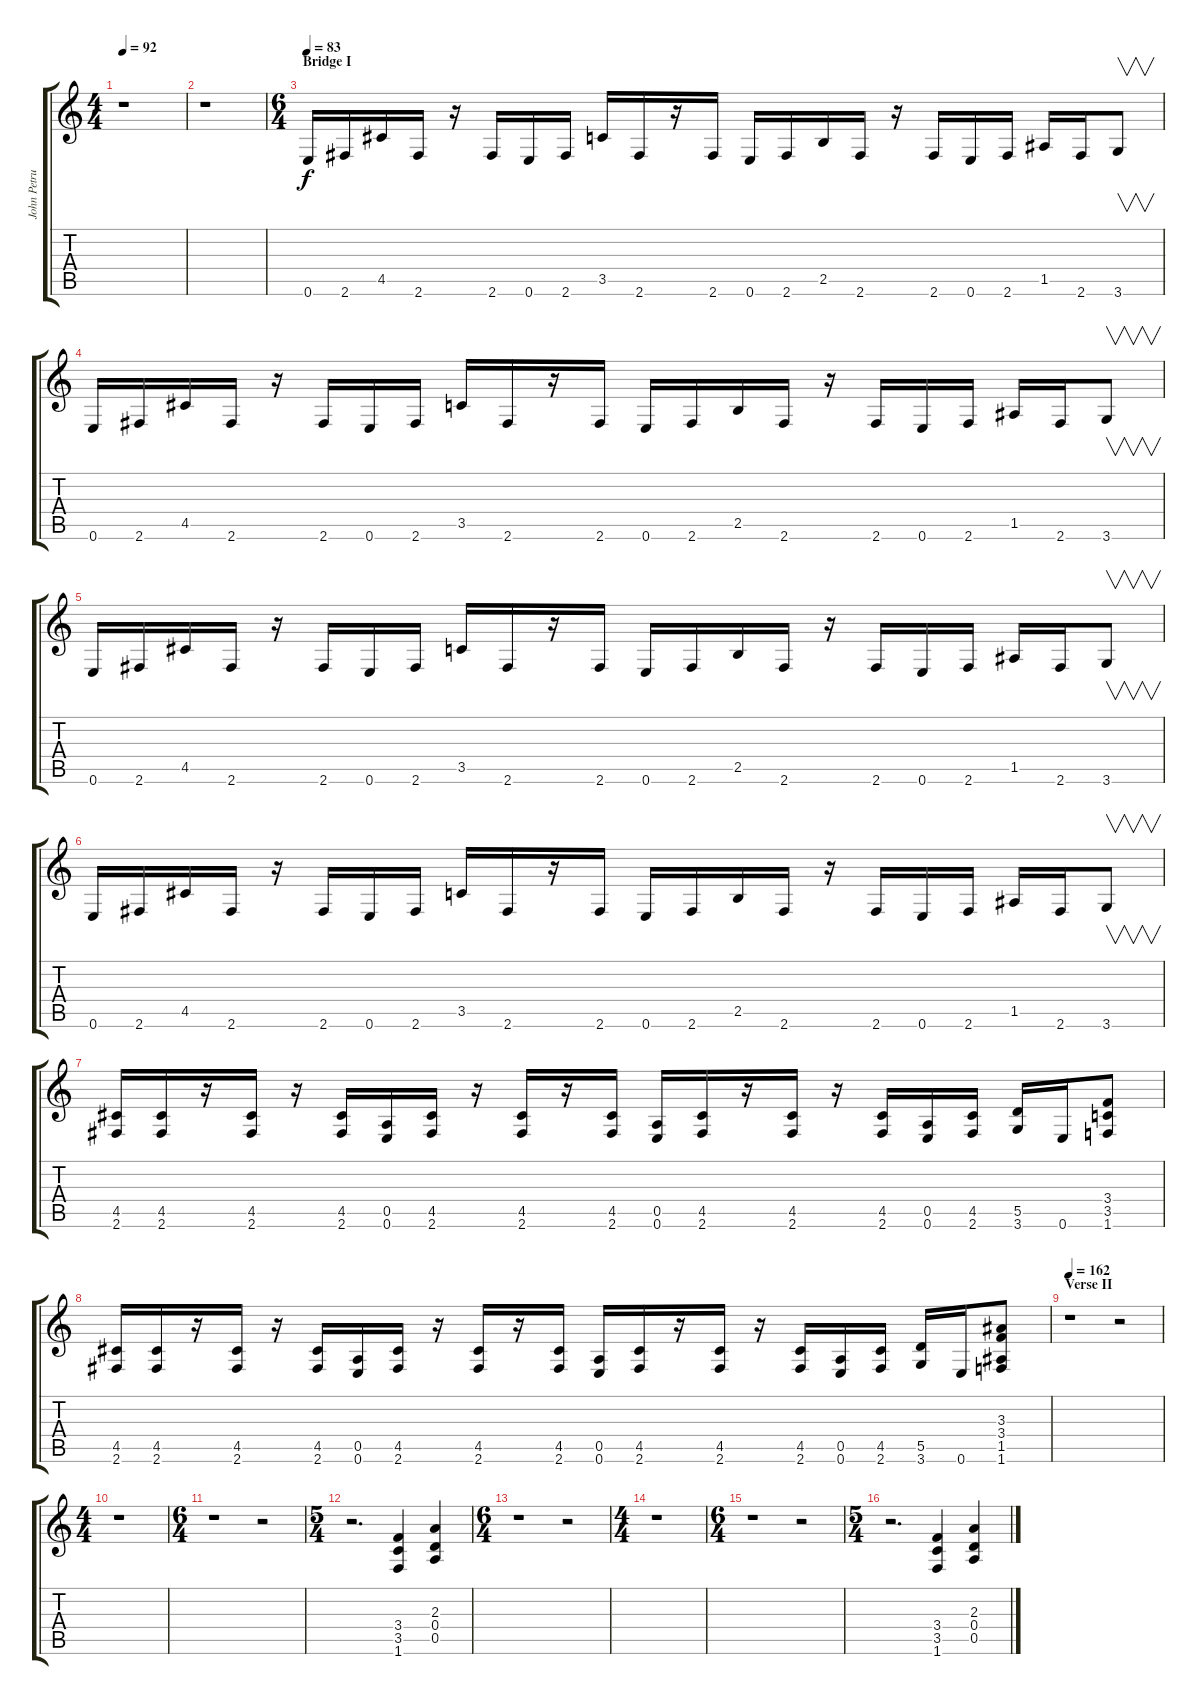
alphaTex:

\track ("John Petrucci  (Dist.)" "John Petru") {instrument distortionguitar}
\staff {score tabs}
\tuning (E4 B3 G3 D3 A2 E2) {hide}
\ts (4 4)
\tempo 92
\clef g2
\ks c
r.1{dy fff} |
r.1 |
\ts (6 4)
\section ("" "Bridge I")
\tempo 83
0.6.16{dy f volume 16 instrument distortionguitar} 2.6.16 4.5.16 2.6.16 r.16 2.6.16 0.6.16 2.6.16 3.5.16 2.6.16 r.16 2.6.16 0.6.16 2.6.16 2.5.16 2.6.16 r.16 2.6.16 0.6.16 2.6.16 1.5.16 2.6.16 3.6.8{v} |
0.6.16 2.6.16 4.5.16 2.6.16 r.16 2.6.16 0.6.16 2.6.16 3.5.16 2.6.16 r.16 2.6.16 0.6.16 2.6.16 2.5.16 2.6.16 r.16 2.6.16 0.6.16 2.6.16 1.5.16 2.6.16 3.6.8{v} |
0.6.16 2.6.16 4.5.16 2.6.16 r.16 2.6.16 0.6.16 2.6.16 3.5.16 2.6.16 r.16 2.6.16 0.6.16 2.6.16 2.5.16 2.6.16 r.16 2.6.16 0.6.16 2.6.16 1.5.16 2.6.16 3.6.8{v} |
0.6.16 2.6.16 4.5.16 2.6.16 r.16 2.6.16 0.6.16 2.6.16 3.5.16 2.6.16 r.16 2.6.16 0.6.16 2.6.16 2.5.16 2.6.16 r.16 2.6.16 0.6.16 2.6.16 1.5.16 2.6.16 3.6.8{v} |
(4.5 2.6).16 (4.5 2.6).16 r.16 (4.5 2.6).16 r.16 (4.5 2.6).16 (0.5 0.6).16 (4.5 2.6).16 r.16 (4.5 2.6).16 r.16 (4.5 2.6).16 (0.5 0.6).16 (4.5 2.6).16 r.16 (4.5 2.6).16 r.16 (4.5 2.6).16 (0.5 0.6).16 (4.5 2.6).16 (5.5 3.6).16 0.6.16 (3.4 3.5 1.6).8 |
(4.5 2.6).16 (4.5 2.6).16 r.16 (4.5 2.6).16 r.16 (4.5 2.6).16 (0.5 0.6).16 (4.5 2.6).16 r.16 (4.5 2.6).16 r.16 (4.5 2.6).16 (0.5 0.6).16 (4.5 2.6).16 r.16 (4.5 2.6).16 r.16 (4.5 2.6).16 (0.5 0.6).16 (4.5 2.6).16 (5.5 3.6).16 0.6.16 (3.3 3.4 1.5 1.6).8 |
\section ("" "Verse II")
\tempo 162
r.1 r.2 |
\ts (4 4)
r.1 |
\ts (6 4)
r.1 r.2 |
\ts (5 4)
r.2{d} (3.4 3.5 1.6).4 (2.3 0.4 0.5).4 |
\ts (6 4)
r.1 r.2 |
\ts (4 4)
r.1 |
\ts (6 4)
r.1 r.2 |
\ts (5 4)
r.2{d} (3.4 3.5 1.6).4 (2.3 0.4 0.5).4
